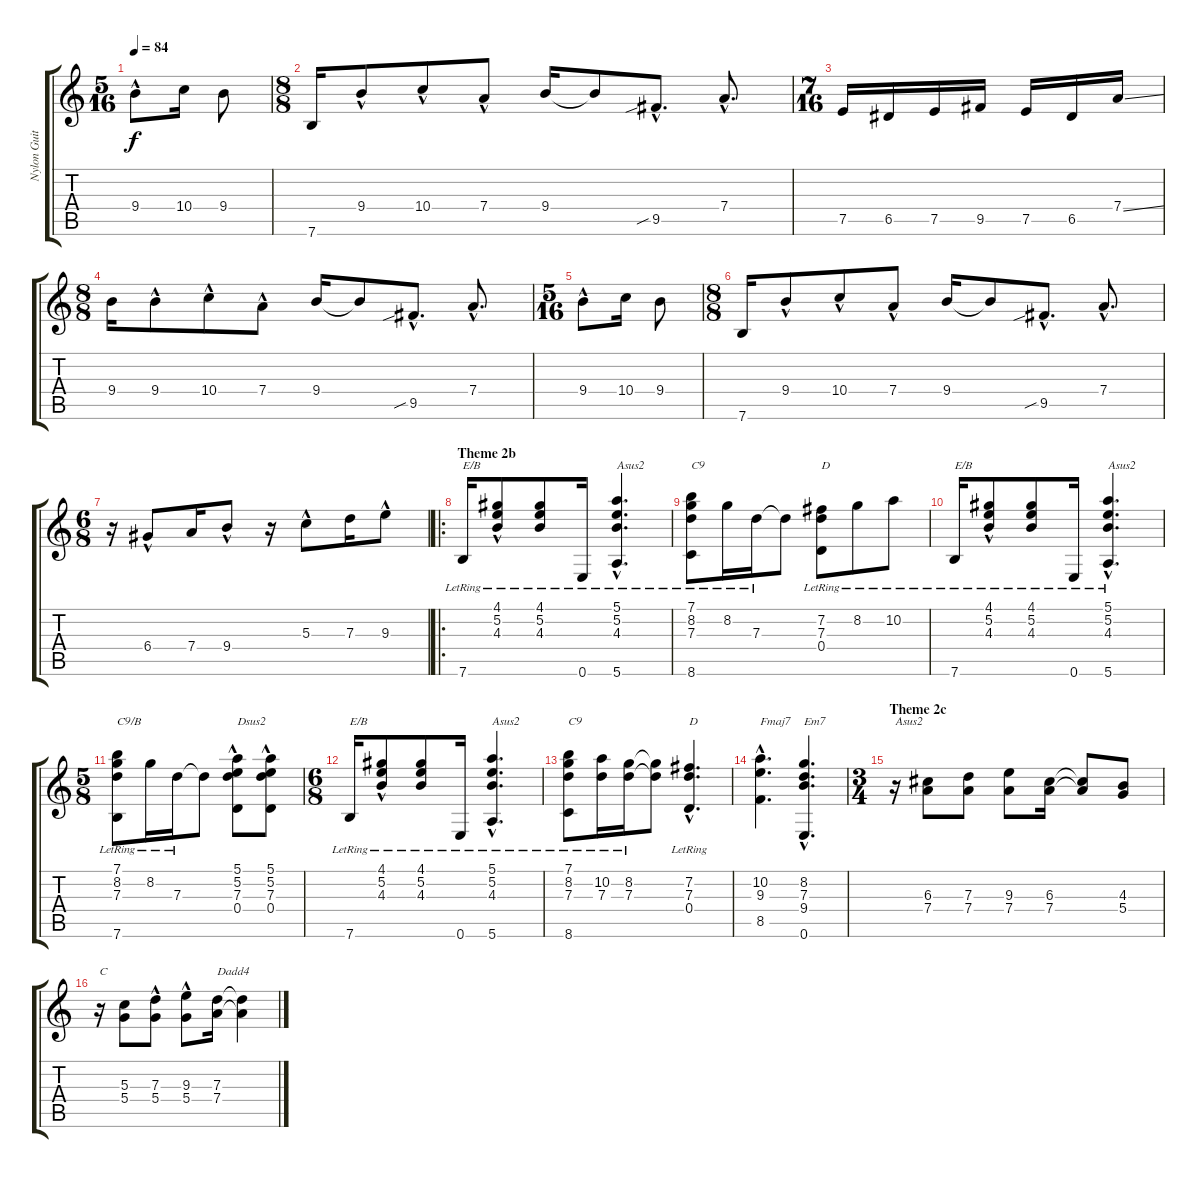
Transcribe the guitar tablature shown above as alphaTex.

\track ("Nylon Guitar" "Nylon Guit") {instrument acousticguitarnylon}
\staff {score tabs}
\tuning (E4 B3 G3 D3 A2 E2) {hide}
\ts (5 16)
\tempo 84
\clef g2
\ks c
9.4{hac}.8{dy f} 10.4.16 9.4.8 |
\ts (8 8)
7.6.16 9.4{hac}.8 10.4{hac}.8 7.4{hac}.8 9.4.16 9.4{t}.8 9.5{sib hac}.8{d} 7.4{hac}.8{d} |
\ts (7 16)
7.5.16 6.5.16 7.5.16 9.5.16 7.5.16 6.5.16 7.4{ss}.16 |
\ts (8 8)
9.4.16 9.4{hac}.8 10.4{hac}.8 7.4{hac}.8 9.4.16 9.4{t}.8 9.5{sib hac}.8{d} 7.4{hac}.8{d} |
\ts (5 16)
9.4{hac}.8 10.4.16 9.4.8 |
\ts (8 8)
7.6.16 9.4{hac}.8 10.4{hac}.8 7.4{hac}.8 9.4.16 9.4{t}.8 9.5{sib hac}.8{d} 7.4{hac}.8{d} |
\ts (6 8)
r.16 6.4{hac}.8 7.4.16 9.4{hac}.8 r.16 5.3{hac}.8 7.3.16 9.3{hac}.8 |
\ro
\section ("" "Theme 2b")
7.6{lr}.16{txt "E/B"} (4.1{hac lr} 5.2{hac lr} 4.3{hac lr}).8 (4.1{lr} 5.2{lr} 4.3{lr}).8 0.6{lr}.16 (5.1{hac lr} 5.2{hac lr} 4.3{hac lr} 5.6{hac lr}).4{d txt "Asus2"} |
(7.1{lr} 8.2{lr} 7.3{lr} 8.6{lr}).8{txt "C9"} 8.2{lr}.16 7.3{lr}.16 7.3{t}.8 (7.2{lr} 7.3{lr} 0.4{lr}).8{txt "D"} 8.2{lr}.8 10.2{lr}.8 |
7.6{lr}.16{txt "E/B"} (4.1{hac lr} 5.2{hac lr} 4.3{hac lr}).8 (4.1{lr} 5.2{lr} 4.3{lr}).8 0.6{lr}.16 (5.1{hac lr} 5.2{hac lr} 4.3{hac lr} 5.6{hac lr}).4{d txt "Asus2"} |
\ts (5 8)
(7.1{lr} 8.2{lr} 7.3{lr} 7.6{lr}).8{txt "C9/B"} 8.2{lr}.16 7.3{lr}.16 7.3{t}.8 (5.1{hac} 5.2{hac} 7.3{hac} 0.4{hac}).8{txt "Dsus2"} (5.1{hac} 5.2{hac} 7.3{hac} 0.4{hac}).8 |
\ts (6 8)
7.6{lr}.16{txt "E/B"} (4.1{hac lr} 5.2{hac lr} 4.3{hac lr}).8 (4.1{lr} 5.2{lr} 4.3{lr}).8 0.6{lr}.16 (5.1{hac lr} 5.2{hac lr} 4.3{hac lr} 5.6{hac lr}).4{d txt "Asus2"} |
(7.1{lr} 8.2{lr} 7.3{lr} 8.6{lr}).8{txt "C9"} (10.2{lr} 7.3{lr}).16 (8.2{lr} 7.3{lr}).16 (8.2{t} 7.3{t}).8 (7.2{hac lr} 7.3{hac lr} 0.4{hac lr}).4{d txt "D"} |
(10.2{hac} 9.3{hac} 8.5{hac}).4{d txt "Fmaj7"} (8.2{hac} 7.3{hac} 9.4{hac} 0.6{hac}).4{d txt "Em7"} |
\ts (3 4)
\section ("" "Theme 2c")
r.16{txt "Asus2"} (6.3 7.4).8 (7.3 7.4).8 (9.3 7.4).8 (6.3 7.4).16 (6.3{t} 7.4{t}).8 (4.3 5.4).8 |
r.16{txt "C"} (5.3 5.4).8 (7.3{hac} 5.4{hac}).8 (9.3{hac} 5.4{hac}).8 (7.3 7.4).16{txt "Dadd4"} (7.3{t} 7.4{t}).4
